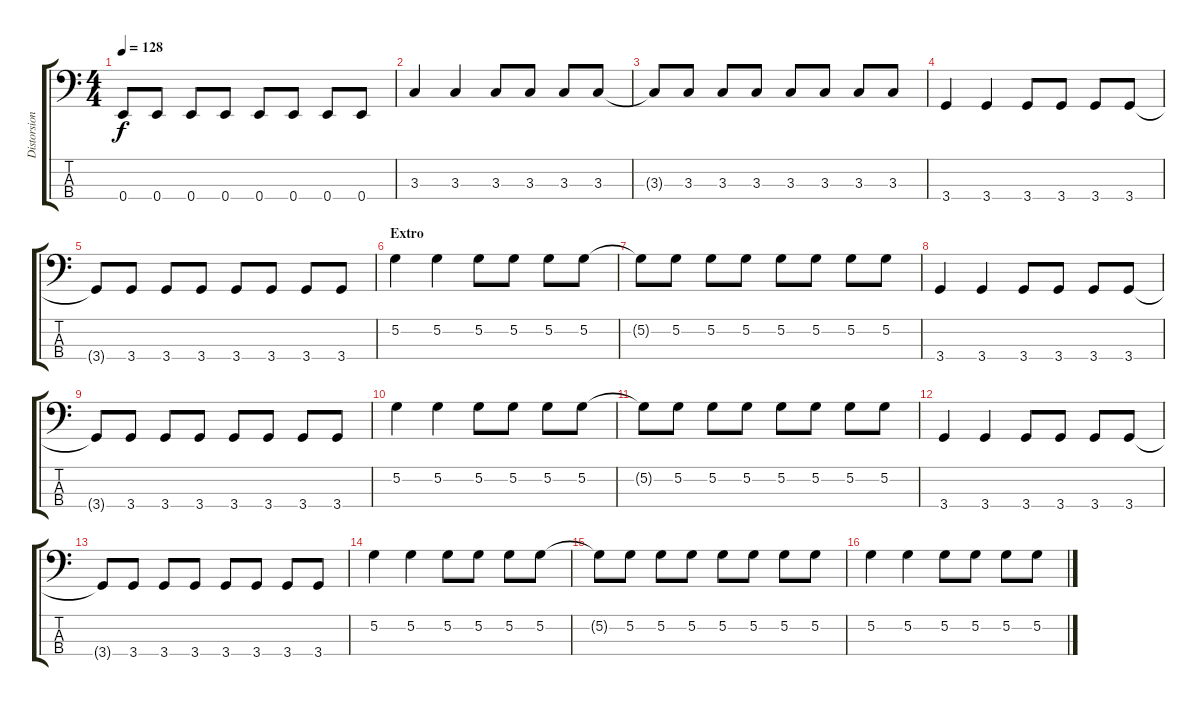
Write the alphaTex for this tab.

\track ("Distorsion Bass" "Distorsion") {instrument electricbasspick}
\staff {score tabs}
\tuning (G2 D2 A1 E1) {hide}
\ts (4 4)
\tempo 128
\clef f4
\ks c
0.4{t}.8{dy f} 0.4.8 0.4.8 0.4.8 0.4.8 0.4.8 0.4.8 0.4.8 |
3.3.4 3.3.4 3.3.8 3.3.8 3.3.8 3.3.8 |
3.3{t}.8 3.3.8 3.3.8 3.3.8 3.3.8 3.3.8 3.3.8 3.3.8 |
3.4.4 3.4.4 3.4.8 3.4.8 3.4.8 3.4.8 |
3.4{t}.8 3.4.8 3.4.8 3.4.8 3.4.8 3.4.8 3.4.8 3.4.8 |
\section ("" "Extro")
5.2.4 5.2.4 5.2.8 5.2.8 5.2.8 5.2.8 |
5.2{t}.8 5.2.8 5.2.8 5.2.8 5.2.8 5.2.8 5.2.8 5.2.8 |
3.4.4 3.4.4 3.4.8 3.4.8 3.4.8 3.4.8 |
3.4{t}.8 3.4.8 3.4.8 3.4.8 3.4.8 3.4.8 3.4.8 3.4.8 |
5.2.4 5.2.4 5.2.8 5.2.8 5.2.8 5.2.8 |
5.2{t}.8 5.2.8 5.2.8 5.2.8 5.2.8 5.2.8 5.2.8 5.2.8 |
3.4.4 3.4.4 3.4.8 3.4.8 3.4.8 3.4.8 |
3.4{t}.8 3.4.8 3.4.8 3.4.8 3.4.8 3.4.8 3.4.8 3.4.8 |
5.2.4 5.2.4 5.2.8 5.2.8 5.2.8 5.2.8 |
5.2{t}.8 5.2.8 5.2.8 5.2.8 5.2.8 5.2.8 5.2.8 5.2.8 |
5.2.4 5.2.4 5.2.8 5.2.8 5.2.8 5.2.8
